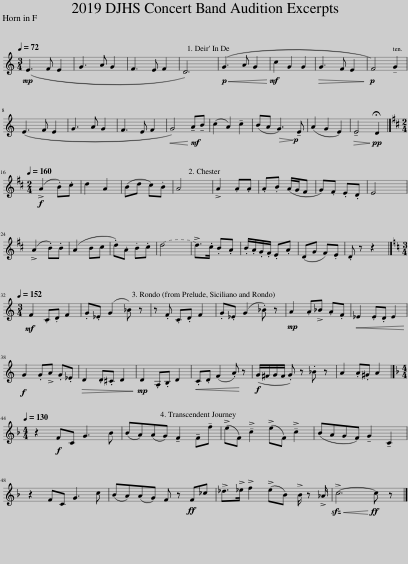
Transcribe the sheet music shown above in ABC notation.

X:1
L:1/8
Q:1/4=72
M:3/4
I:linebreak $
K:none
V:1 treble transpose=-7
V:1
[K:C]!mp! (E3 F E2 |[K:C] G3 A G2 | F3 E F2 | D6) |!p!!<(! (G3 A G2!<)! | %5
!mf! c2 G2 G2 |!>(! G3 F E2!>)! |!p! F4) !tenuto!G2 |$ (E3 F E2 | G3 A G2 | %10
 F3 E F2 |!<(! G4)!<)!!mf! !tenuto!A!tenuto!B | (c2 A2) !tenuto!c2 | (BA!>(! G3)!p! !tenuto!E!>)! | (A2 G2 E2) | %15
!>(! !tenuto!E4!>)!!pp! !fermata!D2 |]$[K:D][M:2/4]!f![Q:1/4=160] (!>!A2 .B).c | d2 A2 | (Bd c).B | A4 | %20
 !>!A2 .A.A | .A.B (A/G/F | G).F .E.D | E4 |$ (!>!A2 .B).B | %25
 (A2 Bc | .d).A .B.c | d4- | !>!d>.c .B.A | .B/.A/.G/.F/ .E.A | %30
 (DG F).E | .D z z2 |]$[K:C][M:3/4]!mf![Q:1/4=152] F2 .C.D F2 | .G._E (G2 _B) z | z .F .C.D F2 | %35
 .G._E (G2 ._B) z |!mp! A2 .A!>!_B .A.F |!<(! _E2 .E.D E2!<)! |$!f! G2 .G!>!A .G._E |!>(! D2 .D.^C D2!>)! | %40
!mp! D2 .A,.B, D2 |!<(! .C.D (F2 .A)!<)! z |!f! (G/^F/G/F/ .G) z ._B z | A2 .A.^G A2 |]$[K:F][M:4/4][Q:1/4=130] z2!f! FC G3 B | %45
 (BA)(AG) !tenuto!F2 !tenuto!F!tenuto!f | (!>!eF) !>!!tenuto!c2 (!>!eF) !>!!tenuto!c2 | (BAGF) !tenuto!G2 !tenuto!C2 |$ z2 FC G3 c | (BA)(AG) F z!ff! F_c | %50
 !>!_d>!>!_e !>!f2 (!>!eB) !>!B/ z !>!_A/ |!sfz!!<(! !>!c6-!<)!!ff! c z |] %52
